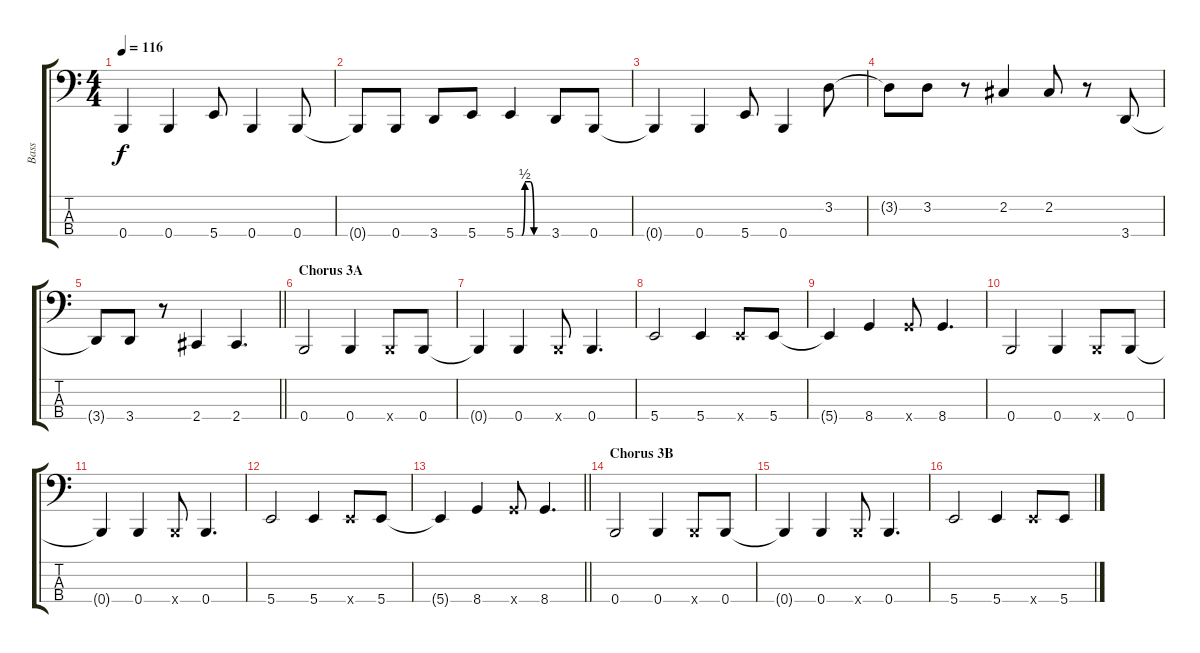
\track ("Bass" "Bass") {instrument electricbassfinger}
\staff {score tabs}
\tuning (E2 B1 Gb1 B0) {hide}
\ts (4 4)
\tempo 116
\clef f4
\ks c
0.4.4{dy f} 0.4.4 5.4.8 0.4.4 0.4.8 |
0.4{t}.8 0.4.8 3.4.8 5.4.8 5.4{be (custom 0 0 11 0 17 2 27 2 34 0 60 0)}.4 3.4.8 0.4.8 |
0.4{t}.4 0.4.4 5.4.8 0.4.4 3.2.8 |
3.2{t}.8 3.2.8 r.8 2.2.4 2.2.8 r.8 3.4.8 |
\barLineRight lightlight
3.4{t}.8 3.4.8 r.8 2.4.4 2.4.4{d} |
\section ("" "Chorus 3A")
0.4.2 0.4.4 0.4{x}.8 0.4.8 |
0.4{t}.4 0.4.4 0.4{x}.8 0.4.4{d} |
5.4.2 5.4.4 5.4{x}.8 5.4.8 |
5.4{t}.4 8.4.4 8.4{x}.8 8.4.4{d} |
0.4.2 0.4.4 0.4{x}.8 0.4.8 |
0.4{t}.4 0.4.4 0.4{x}.8 0.4.4{d} |
5.4.2 5.4.4 5.4{x}.8 5.4.8 |
\barLineRight lightlight
5.4{t}.4 8.4.4 8.4{x}.8 8.4.4{d} |
\section ("" "Chorus 3B")
0.4.2 0.4.4 0.4{x}.8 0.4.8 |
0.4{t}.4 0.4.4 0.4{x}.8 0.4.4{d} |
5.4.2 5.4.4 5.4{x}.8 5.4.8
